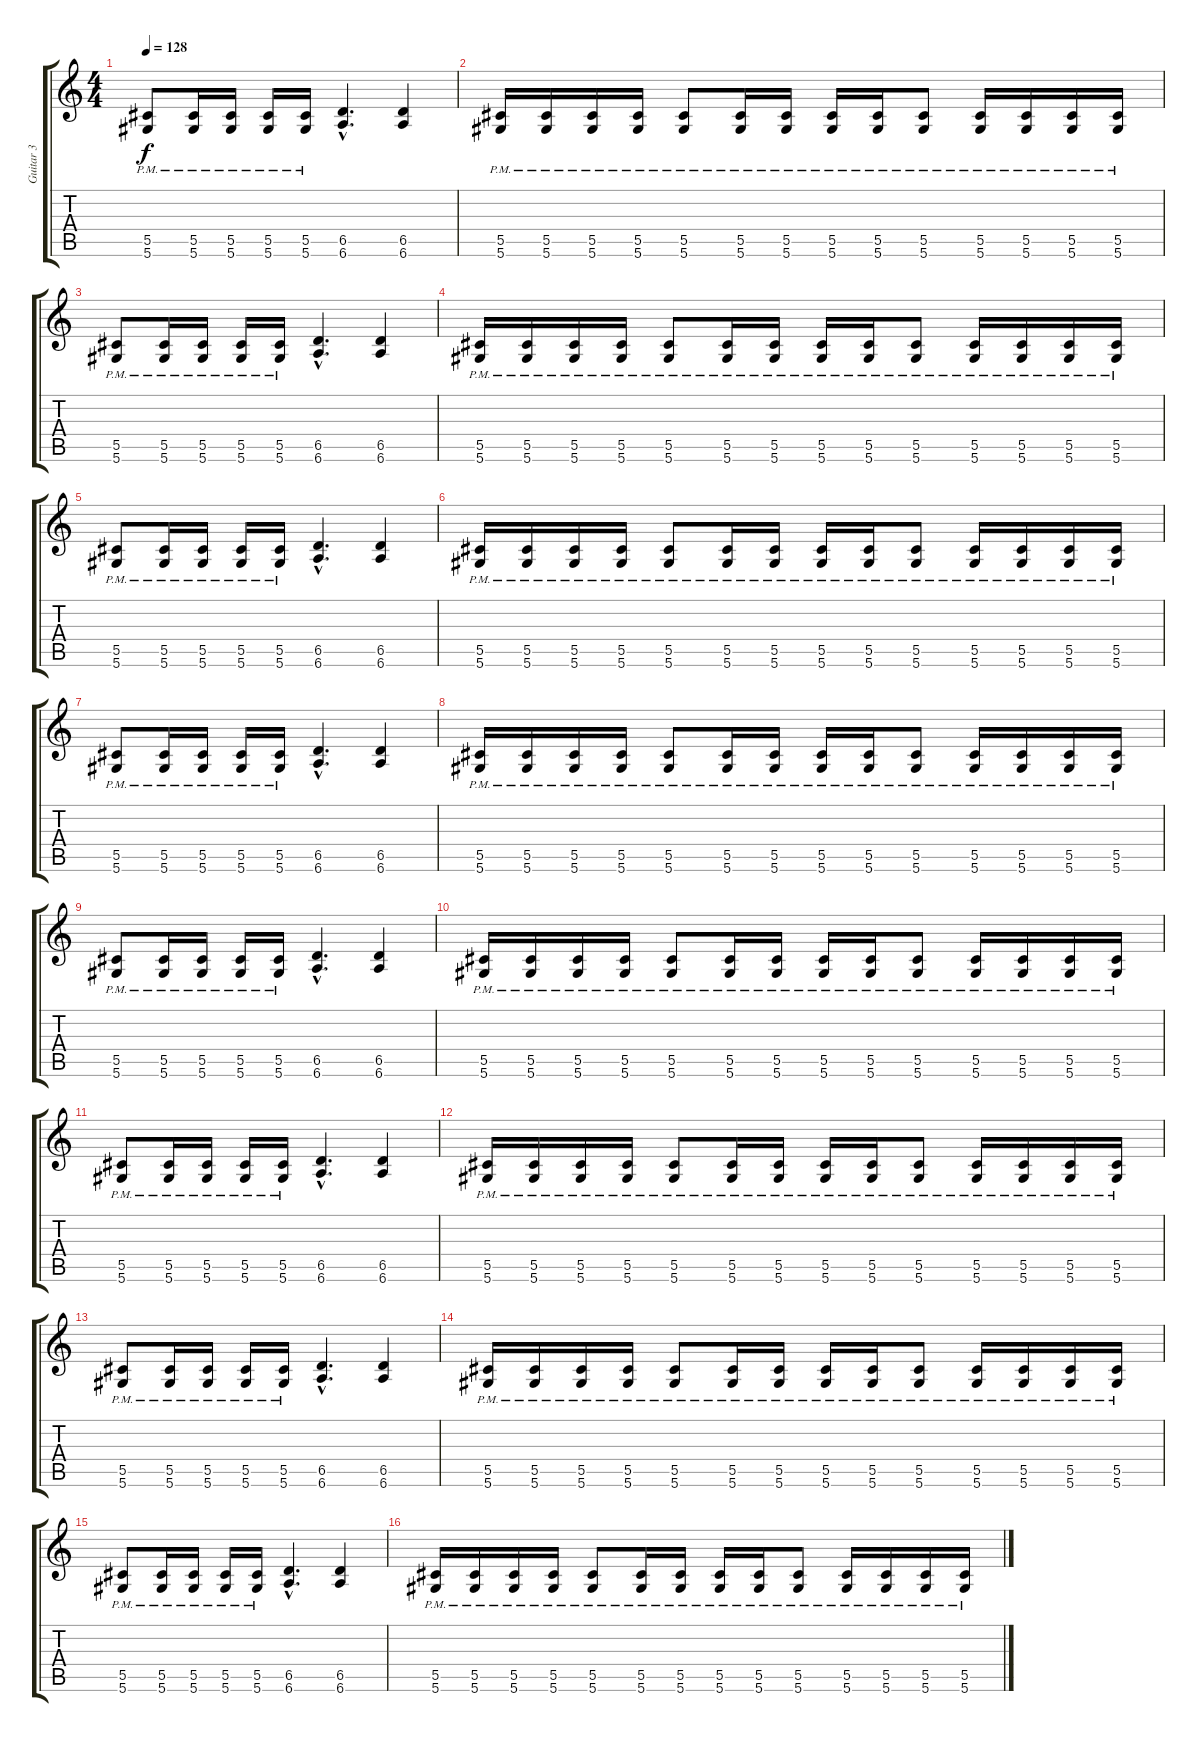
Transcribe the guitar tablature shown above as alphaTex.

\track ("Guitar 3" "Guitar 3") {instrument overdrivenguitar}
\staff {score tabs}
\tuning (Eb4 Bb3 Gb3 Db3 Ab2 Eb2) {hide}
\ts (4 4)
\tempo 128
\clef g2
\ks c
(5.5{pm} 5.6{pm}).8{dy f} (5.5{pm} 5.6{pm}).16 (5.5{pm} 5.6{pm}).16 (5.5{pm} 5.6{pm}).16 (5.5{pm} 5.6{pm}).16 (6.5{hac} 6.6{hac}).4{d} (6.5 6.6).4 |
(5.5{pm} 5.6{pm}).16 (5.5{pm} 5.6{pm}).16 (5.5{pm} 5.6{pm}).16 (5.5{pm} 5.6{pm}).16 (5.5{pm} 5.6{pm}).8 (5.5{pm} 5.6{pm}).16 (5.5{pm} 5.6{pm}).16 (5.5{pm} 5.6{pm}).16 (5.5{pm} 5.6{pm}).16 (5.5{pm} 5.6{pm}).8 (5.5{pm} 5.6{pm}).16 (5.5{pm} 5.6{pm}).16 (5.5{pm} 5.6{pm}).16 (5.5{pm} 5.6{pm}).16 |
(5.5{pm} 5.6{pm}).8 (5.5{pm} 5.6{pm}).16 (5.5{pm} 5.6{pm}).16 (5.5{pm} 5.6{pm}).16 (5.5{pm} 5.6{pm}).16 (6.5{hac} 6.6{hac}).4{d} (6.5 6.6).4 |
(5.5{pm} 5.6{pm}).16 (5.5{pm} 5.6{pm}).16 (5.5{pm} 5.6{pm}).16 (5.5{pm} 5.6{pm}).16 (5.5{pm} 5.6{pm}).8 (5.5{pm} 5.6{pm}).16 (5.5{pm} 5.6{pm}).16 (5.5{pm} 5.6{pm}).16 (5.5{pm} 5.6{pm}).16 (5.5{pm} 5.6{pm}).8 (5.5{pm} 5.6{pm}).16 (5.5{pm} 5.6{pm}).16 (5.5{pm} 5.6{pm}).16 (5.5{pm} 5.6{pm}).16 |
(5.5{pm} 5.6{pm}).8 (5.5{pm} 5.6{pm}).16 (5.5{pm} 5.6{pm}).16 (5.5{pm} 5.6{pm}).16 (5.5{pm} 5.6{pm}).16 (6.5{hac} 6.6{hac}).4{d} (6.5 6.6).4 |
(5.5{pm} 5.6{pm}).16 (5.5{pm} 5.6{pm}).16 (5.5{pm} 5.6{pm}).16 (5.5{pm} 5.6{pm}).16 (5.5{pm} 5.6{pm}).8 (5.5{pm} 5.6{pm}).16 (5.5{pm} 5.6{pm}).16 (5.5{pm} 5.6{pm}).16 (5.5{pm} 5.6{pm}).16 (5.5{pm} 5.6{pm}).8 (5.5{pm} 5.6{pm}).16 (5.5{pm} 5.6{pm}).16 (5.5{pm} 5.6{pm}).16 (5.5{pm} 5.6{pm}).16 |
(5.5{pm} 5.6{pm}).8 (5.5{pm} 5.6{pm}).16 (5.5{pm} 5.6{pm}).16 (5.5{pm} 5.6{pm}).16 (5.5{pm} 5.6{pm}).16 (6.5{hac} 6.6{hac}).4{d} (6.5 6.6).4 |
(5.5{pm} 5.6{pm}).16 (5.5{pm} 5.6{pm}).16 (5.5{pm} 5.6{pm}).16 (5.5{pm} 5.6{pm}).16 (5.5{pm} 5.6{pm}).8 (5.5{pm} 5.6{pm}).16 (5.5{pm} 5.6{pm}).16 (5.5{pm} 5.6{pm}).16 (5.5{pm} 5.6{pm}).16 (5.5{pm} 5.6{pm}).8 (5.5{pm} 5.6{pm}).16 (5.5{pm} 5.6{pm}).16 (5.5{pm} 5.6{pm}).16 (5.5{pm} 5.6{pm}).16 |
(5.5{pm} 5.6{pm}).8 (5.5{pm} 5.6{pm}).16 (5.5{pm} 5.6{pm}).16 (5.5{pm} 5.6{pm}).16 (5.5{pm} 5.6{pm}).16 (6.5{hac} 6.6{hac}).4{d} (6.5 6.6).4 |
(5.5{pm} 5.6{pm}).16 (5.5{pm} 5.6{pm}).16 (5.5{pm} 5.6{pm}).16 (5.5{pm} 5.6{pm}).16 (5.5{pm} 5.6{pm}).8 (5.5{pm} 5.6{pm}).16 (5.5{pm} 5.6{pm}).16 (5.5{pm} 5.6{pm}).16 (5.5{pm} 5.6{pm}).16 (5.5{pm} 5.6{pm}).8 (5.5{pm} 5.6{pm}).16 (5.5{pm} 5.6{pm}).16 (5.5{pm} 5.6{pm}).16 (5.5{pm} 5.6{pm}).16 |
(5.5{pm} 5.6{pm}).8 (5.5{pm} 5.6{pm}).16 (5.5{pm} 5.6{pm}).16 (5.5{pm} 5.6{pm}).16 (5.5{pm} 5.6{pm}).16 (6.5{hac} 6.6{hac}).4{d} (6.5 6.6).4 |
(5.5{pm} 5.6{pm}).16 (5.5{pm} 5.6{pm}).16 (5.5{pm} 5.6{pm}).16 (5.5{pm} 5.6{pm}).16 (5.5{pm} 5.6{pm}).8 (5.5{pm} 5.6{pm}).16 (5.5{pm} 5.6{pm}).16 (5.5{pm} 5.6{pm}).16 (5.5{pm} 5.6{pm}).16 (5.5{pm} 5.6{pm}).8 (5.5{pm} 5.6{pm}).16 (5.5{pm} 5.6{pm}).16 (5.5{pm} 5.6{pm}).16 (5.5{pm} 5.6{pm}).16 |
(5.5{pm} 5.6{pm}).8 (5.5{pm} 5.6{pm}).16 (5.5{pm} 5.6{pm}).16 (5.5{pm} 5.6{pm}).16 (5.5{pm} 5.6{pm}).16 (6.5{hac} 6.6{hac}).4{d} (6.5 6.6).4 |
(5.5{pm} 5.6{pm}).16{volume 0} (5.5{pm} 5.6{pm}).16 (5.5{pm} 5.6{pm}).16 (5.5{pm} 5.6{pm}).16 (5.5{pm} 5.6{pm}).8 (5.5{pm} 5.6{pm}).16 (5.5{pm} 5.6{pm}).16 (5.5{pm} 5.6{pm}).16 (5.5{pm} 5.6{pm}).16 (5.5{pm} 5.6{pm}).8 (5.5{pm} 5.6{pm}).16 (5.5{pm} 5.6{pm}).16 (5.5{pm} 5.6{pm}).16 (5.5{pm} 5.6{pm}).16 |
(5.5{pm} 5.6{pm}).8 (5.5{pm} 5.6{pm}).16 (5.5{pm} 5.6{pm}).16 (5.5{pm} 5.6{pm}).16 (5.5{pm} 5.6{pm}).16 (6.5{hac} 6.6{hac}).4{d} (6.5 6.6).4 |
(5.5{pm} 5.6{pm}).16 (5.5{pm} 5.6{pm}).16 (5.5{pm} 5.6{pm}).16 (5.5{pm} 5.6{pm}).16 (5.5{pm} 5.6{pm}).8 (5.5{pm} 5.6{pm}).16 (5.5{pm} 5.6{pm}).16 (5.5{pm} 5.6{pm}).16 (5.5{pm} 5.6{pm}).16 (5.5{pm} 5.6{pm}).8 (5.5{pm} 5.6{pm}).16 (5.5{pm} 5.6{pm}).16 (5.5{pm} 5.6{pm}).16 (5.5{pm} 5.6{pm}).16
